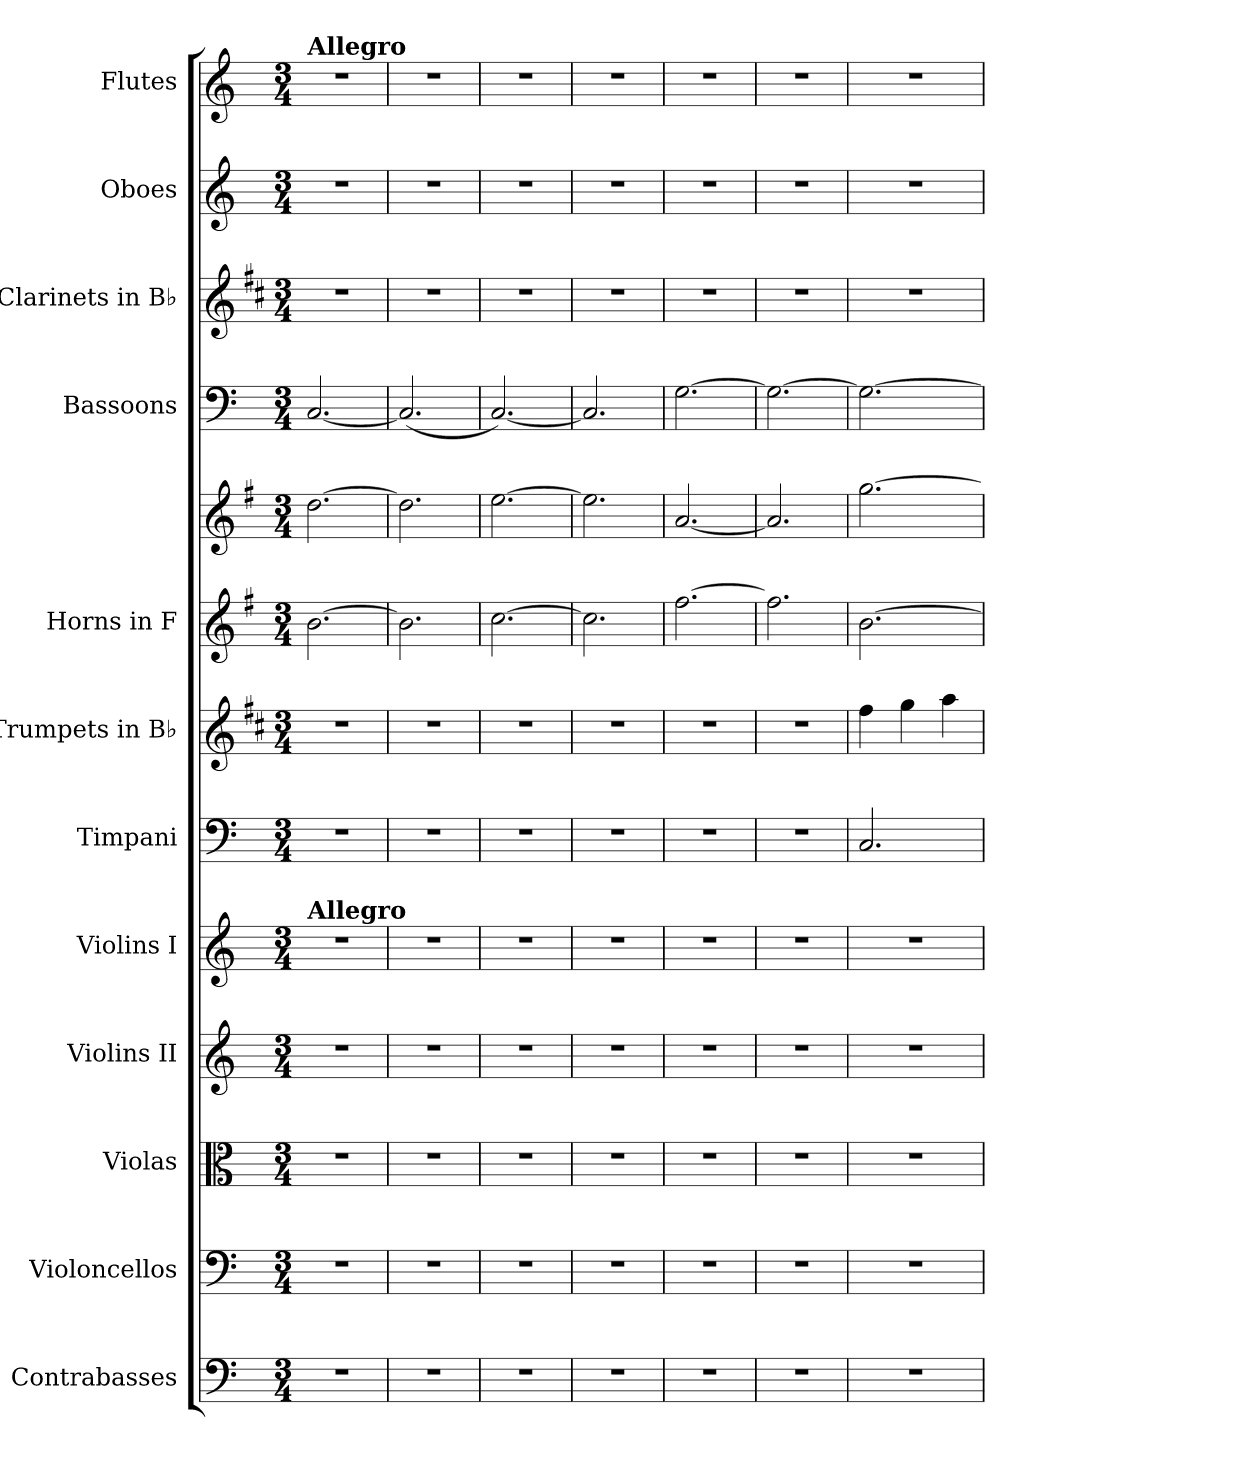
**kern	**kern	**kern	**kern	**kern	**kern	**kern	**kern	**kern	**kern	**kern	**kern	**kern
*part12	*part11	*part10	*part9	*part8	*part7	*part6	*part5	*part5	*part4	*part3	*part2	*part1
*staff13	*staff12	*staff11	*staff10	*staff9	*staff8	*staff7	*staff6	*staff5	*staff4	*staff3	*staff2	*staff1
*I"Contrabasses	*I"Violoncellos	*I"Violas	*I"Violins II	*I"Violins I	*I"Timpani	*I"Trumpets in B♭	*I"Horns in F	*	*I"Bassoons	*I"Clarinets in B♭	*I"Oboes	*I"Flutes
*I'Cb.	*I'Vc.	*I'Vla.	*I'Vln. II	*I'Vln. I	*I'Timp.	*	*	*	*I'Bsn.	*	*I'Ob.	*I'Fl.
*clefF4	*clefF4	*clefC3	*clefG2	*clefG2	*clefF4	*clefG2	*clefG2	*clefG2	*clefF4	*clefG2	*clefG2	*clefG2
*ITrd7c12	*	*	*	*	*	*ITrd1c2	*ITrd4c7	*ITrd4c7	*	*ITrd1c2	*	*
*k[]	*k[]	*k[]	*k[]	*k[]	*k[]	*k[]	*k[]	*k[]	*k[]	*k[]	*k[]	*k[]
*M3/4	*M3/4	*M3/4	*M3/4	*M3/4	*M3/4	*M3/4	*M3/4	*M3/4	*M3/4	*M3/4	*M3/4	*M3/4
=1	=1	=1	=1	=1	=1	=1	=1	=1	=1	=1	=1	=1
!	!	!	!	!	!	!	!	!	!	!	!	!LO:TX:a:B:t=Allegro
!	!	!	!	!LO:TX:a:B:t=Allegro	!	!	!	!	!	!	!	!
2.r	2.r	2.r	2.r	2.r	2.r	2.r	[2.e\	[2.g\	[2.C/	2.r	2.r	2.r
=2	=2	=2	=2	=2	=2	=2	=2	=2	=2	=2	=2	=2
2.r	2.r	2.r	2.r	2.r	2.r	2.r	2.e\]	2.g\]	(<2.C/]	2.r	2.r	2.r
=3	=3	=3	=3	=3	=3	=3	=3	=3	=3	=3	=3	=3
2.r	2.r	2.r	2.r	2.r	2.r	2.r	[2.f\	[2.a\	[2.C/)	2.r	2.r	2.r
=4	=4	=4	=4	=4	=4	=4	=4	=4	=4	=4	=4	=4
2.r	2.r	2.r	2.r	2.r	2.r	2.r	2.f\]	2.a\]	2.C/]	2.r	2.r	2.r
=5	=5	=5	=5	=5	=5	=5	=5	=5	=5	=5	=5	=5
2.r	2.r	2.r	2.r	2.r	2.r	2.r	[2.b\	[2.d/	[2.G\	2.r	2.r	2.r
=6	=6	=6	=6	=6	=6	=6	=6	=6	=6	=6	=6	=6
2.r	2.r	2.r	2.r	2.r	2.r	2.r	2.b\]	2.d/]	2.G\_	2.r	2.r	2.r
=7	=7	=7	=7	=7	=7	=7	=7	=7	=7	=7	=7	=7
2.r	2.r	2.r	2.r	2.r	2.C/	4ee\	[2.e\	[2.cc\	2.G\_	2.r	2.r	2.r
.	.	.	.	.	.	4ff\	.	.	.	.	.	.
.	.	.	.	.	.	4gg\	.	.	.	.	.	.
=	=	=	=	=	=	=	=	=	=	=	=	=
*-	*-	*-	*-	*-	*-	*-	*-	*-	*-	*-	*-	*-
